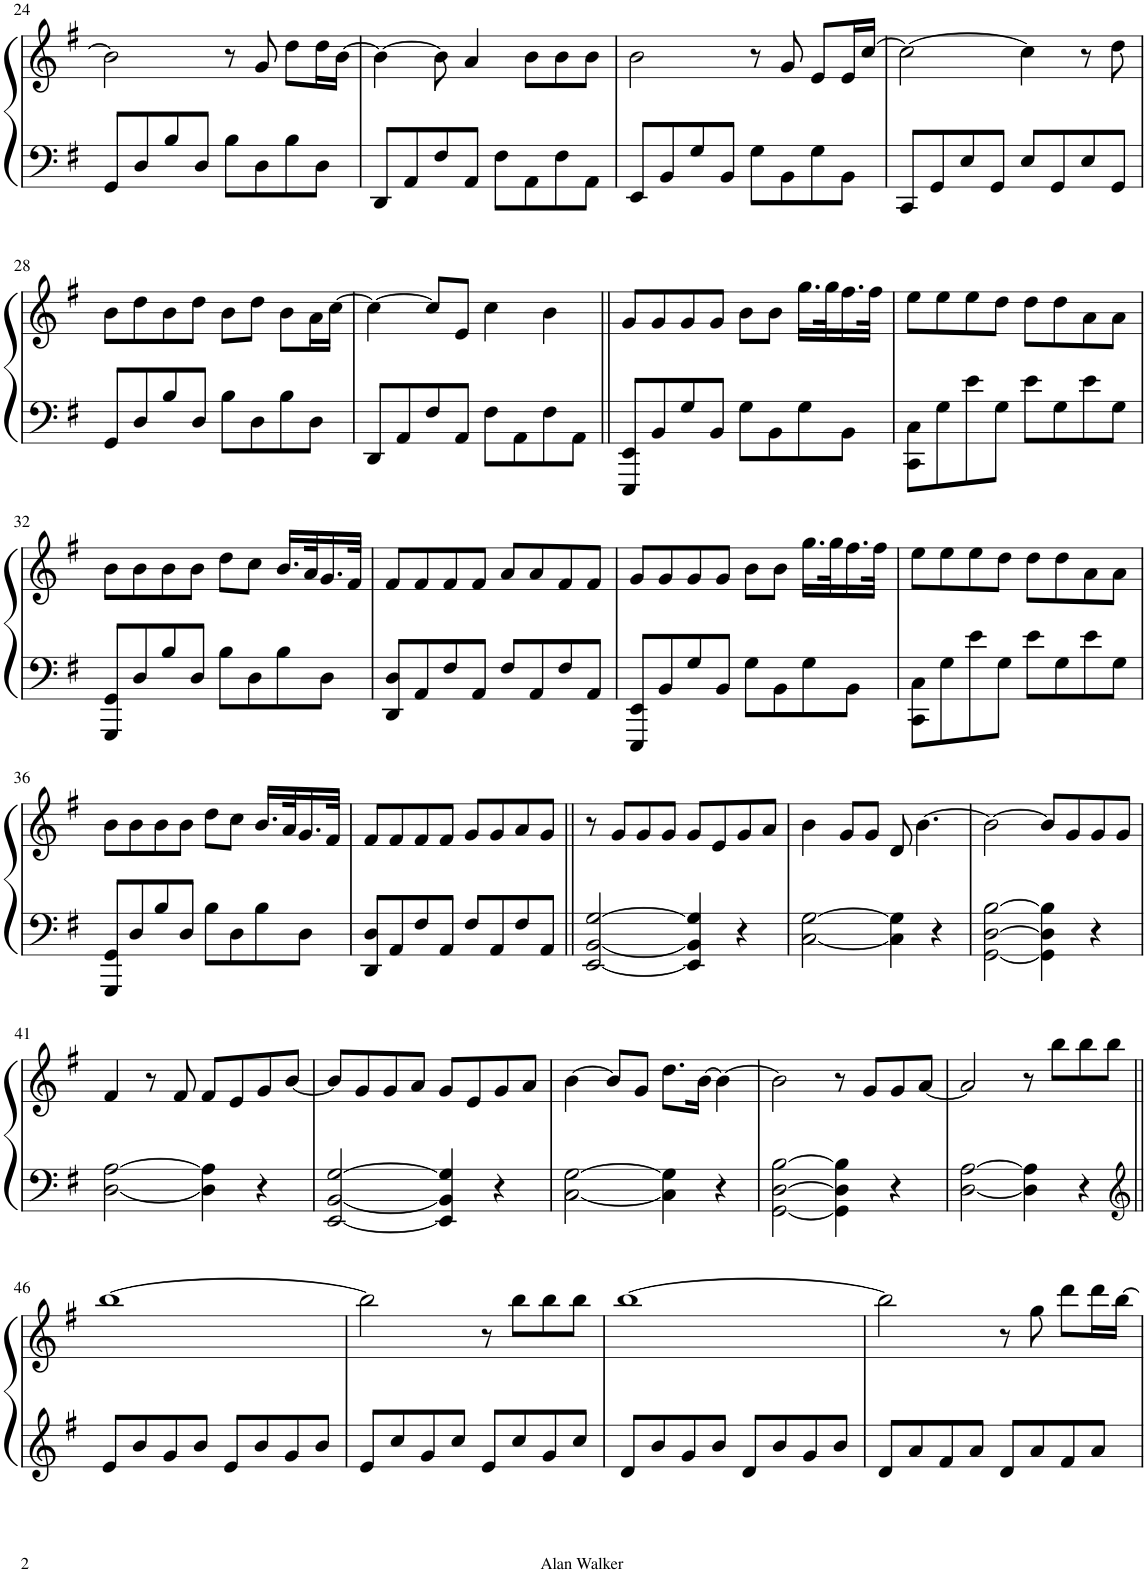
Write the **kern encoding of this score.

**kern	**kern
*part1	*part1
*staff2	*staff1
*I"Piano	*
*I'Pno.	*
!!LO:PB:g=z
*clefF4	*clefG2
*k[f#]	*k[f#]
*M4/4	*M4/4
=24	=24
8GG/L	2b\]
8D/	.
8B/	.
8D/J	.
8B\L	8r
8D\	8g/
8B\	8dd\L
8D\J	16dd\L
.	[16b\JJ
=25	=25
8DD/L	4b\_
8AA/	.
8F#/	8b\]
8AA/J	4a/
8F#\L	.
8AA\	8b\L
8F#\	8b\
8AA\J	8b\J
=26	=26
8EE/L	2b\
8BB/	.
8G/	.
8BB/J	.
8G\L	8r
8BB\	8g/
8G\	8e/L
8BB\J	16e/L
.	[16cc/JJ
=27	=27
8CC/L	2cc\_
8GG/	.
8E/	.
8GG/J	.
8E/L	4cc\]
8GG/	.
8E/	8r
8GG/J	8dd\
!!LO:LB:g=z
=28	=28
8GG/L	8b\L
8D/	8dd\
8B/	8b\
8D/J	8dd\J
8B\L	8b\L
8D\	8dd\J
8B\	8b\L
8D\J	16a\L
.	[16cc\JJ
=29	=29
8DD/L	4cc\_
8AA/	.
8F#/	8cc/L]
8AA/J	8e/J
8F#\L	4cc\
8AA\	.
8F#\	4b\
8AA\J	.
=30||	=30||
8EEE/ 8EE/L	8g/L
8BB/	8g/
8G/	8g/
8BB/J	8g/J
8G\L	8b\L
8BB\	8b\J
8G\	16.gg\LL
.	32gg\K
8BB\J	16.ff#\
.	32ff#\JJk
=31	=31
8CC\ 8C\L	8ee\L
8G\	8ee\
8e\	8ee\
8G\J	8dd\J
8e\L	8dd\L
8G\	8dd\
8e\	8a\
8G\J	8a\J
!!LO:LB:g=z
=32	=32
8GGG/ 8GG/L	8b\L
8D/	8b\
8B/	8b\
8D/J	8b\J
8B\L	8dd\L
8D\	8cc\J
8B\	16.b/LL
.	32a/K
8D\J	16.g/
.	32f#/JJk
=33	=33
8DD/ 8D/L	8f#/L
8AA/	8f#/
8F#/	8f#/
8AA/J	8f#/J
8F#/L	8a/L
8AA/	8a/
8F#/	8f#/
8AA/J	8f#/J
=34	=34
8EEE/ 8EE/L	8g/L
8BB/	8g/
8G/	8g/
8BB/J	8g/J
8G\L	8b\L
8BB\	8b\J
8G\	16.gg\LL
.	32gg\K
8BB\J	16.ff#\
.	32ff#\JJk
=35	=35
8CC\ 8C\L	8ee\L
8G\	8ee\
8e\	8ee\
8G\J	8dd\J
8e\L	8dd\L
8G\	8dd\
8e\	8a\
8G\J	8a\J
!!LO:LB:g=z
=36	=36
8GGG/ 8GG/L	8b\L
8D/	8b\
8B/	8b\
8D/J	8b\J
8B\L	8dd\L
8D\	8cc\J
8B\	16.b/LL
.	32a/K
8D\J	16.g/
.	32f#/JJk
=37	=37
8DD/ 8D/L	8f#/L
8AA/	8f#/
8F#/	8f#/
8AA/J	8f#/J
8F#/L	8g/L
8AA/	8g/
8F#/	8a/
8AA/J	8g/J
=38||	=38||
[2EE/ [2BB/ [2G/	8r
.	8g/L
.	8g/
.	8g/J
4EE/] 4BB/] 4G/]	8g/L
.	8e/
4r	8g/
.	8a/J
=39	=39
[2C\ [2G\	4b\
.	8g/L
.	8g/J
4C\] 4G\]	8d/
.	[4.b\
4r	.
=40	=40
[2GG\ [2D\ [2B\	2b\_
4GG\] 4D\] 4B\]	8b/L]
.	8g/
4r	8g/
.	8g/J
!!LO:LB:g=z
=41	=41
[2D\ [2A\	4f#/
.	8r
.	8f#/
4D\] 4A\]	8f#/L
.	8e/
4r	8g/
.	[8b/J
=42	=42
[2EE/ [2BB/ [2G/	8b/L]
.	8g/
.	8g/
.	8a/J
4EE/] 4BB/] 4G/]	8g/L
.	8e/
4r	8g/
.	8a/J
=43	=43
[2C\ [2G\	[4b\
.	8b/L]
.	8g/J
4C\] 4G\]	8.dd\L
.	[16b\Jk
4r	4b\_
=44	=44
[2GG\ [2D\ [2B\	2b\]
4GG\] 4D\] 4B\]	8r
.	8g/L
4r	8g/
.	[8a/J
=45	=45
[2D\ [2A\	2a/]
4D\] 4A\]	8r
.	8bb\L
4r	8bb\
.	8bb\J
!!LO:LB:g=z
=46||	=46||
*clefG2	*
8e/L	[1bb
8b/	.
8g/	.
8b/J	.
8e/L	.
8b/	.
8g/	.
8b/J	.
=47	=47
8e/L	2bb\]
8cc/	.
8g/	.
8cc/J	.
8e/L	8r
8cc/	8bb\L
8g/	8bb\
8cc/J	8bb\J
=48	=48
8d/L	[1bb
8b/	.
8g/	.
8b/J	.
8d/L	.
8b/	.
8g/	.
8b/J	.
=49	=49
8d/L	2bb\]
8a/	.
8f#/	.
8a/J	.
8d/L	8r
8a/	8gg\
8f#/	8ddd\L
8a/J	16ddd\L
.	[16bb\JJ
=	=
*-	*-
